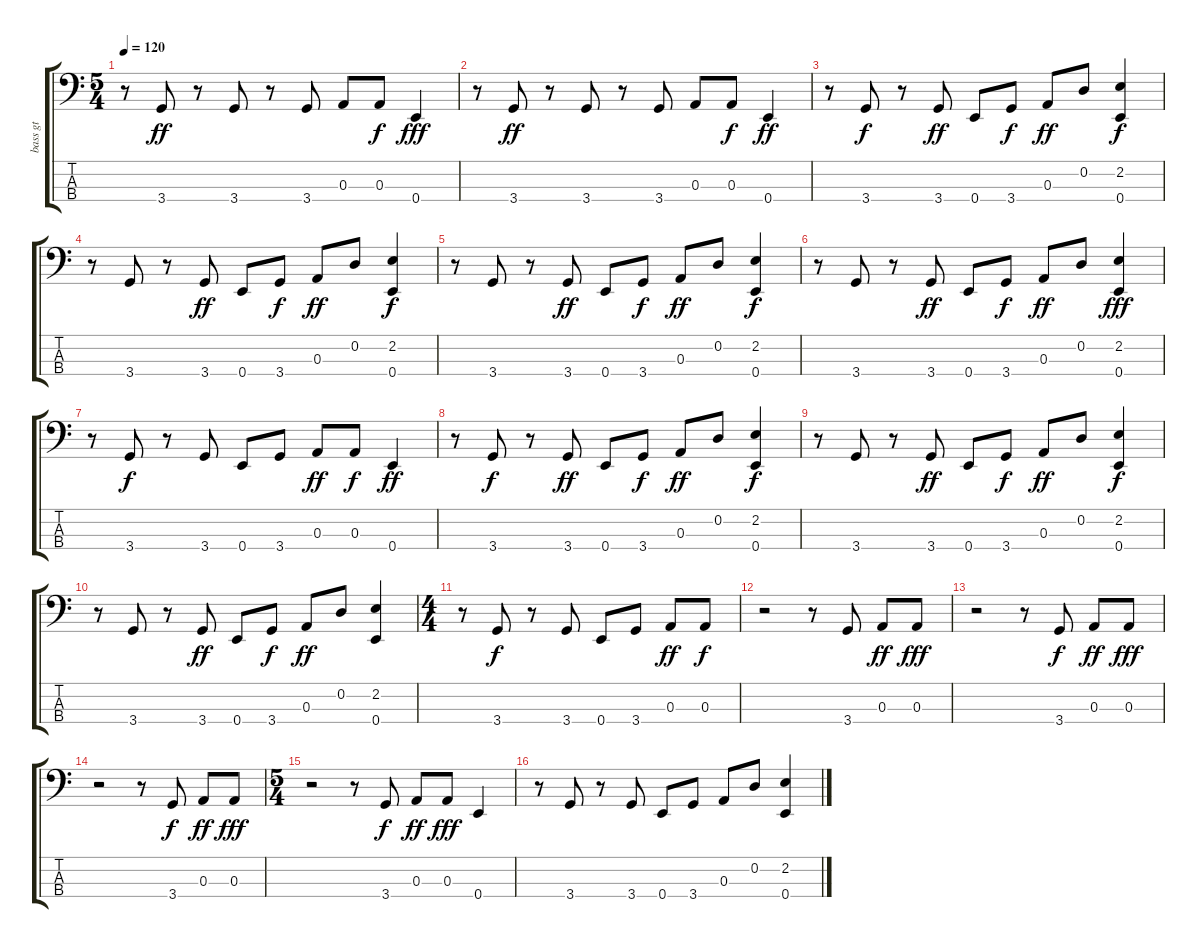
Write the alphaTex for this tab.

\track ("bass gt" "bass gt") {instrument electricbassfinger}
\staff {score tabs}
\tuning (G2 D2 A1 E1) {hide}
\ts (5 4)
\tempo 120
\clef f4
\ks c
r.8{dy fff} 3.4.8{dy ff} r.8 3.4.8 r.8 3.4.8 0.3.8 0.3.8{dy f} 0.4.4{dy fff} |
r.8 3.4.8{dy ff} r.8 3.4.8 r.8 3.4.8 0.3.8 0.3.8{dy f} 0.4.4{dy ff} |
r.8 3.4.8{dy f} r.8 3.4.8{dy ff} 0.4.8 3.4.8{dy f} 0.3.8{dy ff} 0.2.8 (2.2 0.4).4{dy f} |
r.8 3.4.8 r.8 3.4.8{dy ff} 0.4.8 3.4.8{dy f} 0.3.8{dy ff} 0.2.8 (2.2 0.4).4{dy f} |
r.8 3.4.8 r.8 3.4.8{dy ff} 0.4.8 3.4.8{dy f} 0.3.8{dy ff} 0.2.8 (2.2 0.4).4{dy f} |
r.8 3.4.8 r.8 3.4.8{dy ff} 0.4.8 3.4.8{dy f} 0.3.8{dy ff} 0.2.8 (2.2 0.4).4{dy fff} |
r.8 3.4.8{dy f} r.8 3.4.8 0.4.8 3.4.8 0.3.8{dy ff} 0.3.8{dy f} 0.4.4{dy ff} |
r.8 3.4.8{dy f} r.8 3.4.8{dy ff} 0.4.8 3.4.8{dy f} 0.3.8{dy ff} 0.2.8 (2.2 0.4).4{dy f} |
r.8 3.4.8 r.8 3.4.8{dy ff} 0.4.8 3.4.8{dy f} 0.3.8{dy ff} 0.2.8 (2.2 0.4).4{dy f} |
r.8 3.4.8 r.8 3.4.8{dy ff} 0.4.8 3.4.8{dy f} 0.3.8{dy ff} 0.2.8 (2.2 0.4).4 |
\ts (4 4)
r.8 3.4.8{dy f} r.8 3.4.8 0.4.8 3.4.8 0.3.8{dy ff} 0.3.8{dy f} |
r.2 r.8 3.4.8 0.3.8{dy ff} 0.3.8{dy fff} |
r.2 r.8 3.4.8{dy f} 0.3.8{dy ff} 0.3.8{dy fff} |
r.2 r.8 3.4.8{dy f} 0.3.8{dy ff} 0.3.8{dy fff} |
\ts (5 4)
r.2 r.8 3.4.8{dy f} 0.3.8{dy ff} 0.3.8{dy fff} 0.4.4 |
r.8 3.4.8 r.8 3.4.8 0.4.8 3.4.8 0.3.8 0.2.8 (2.2 0.4).4
